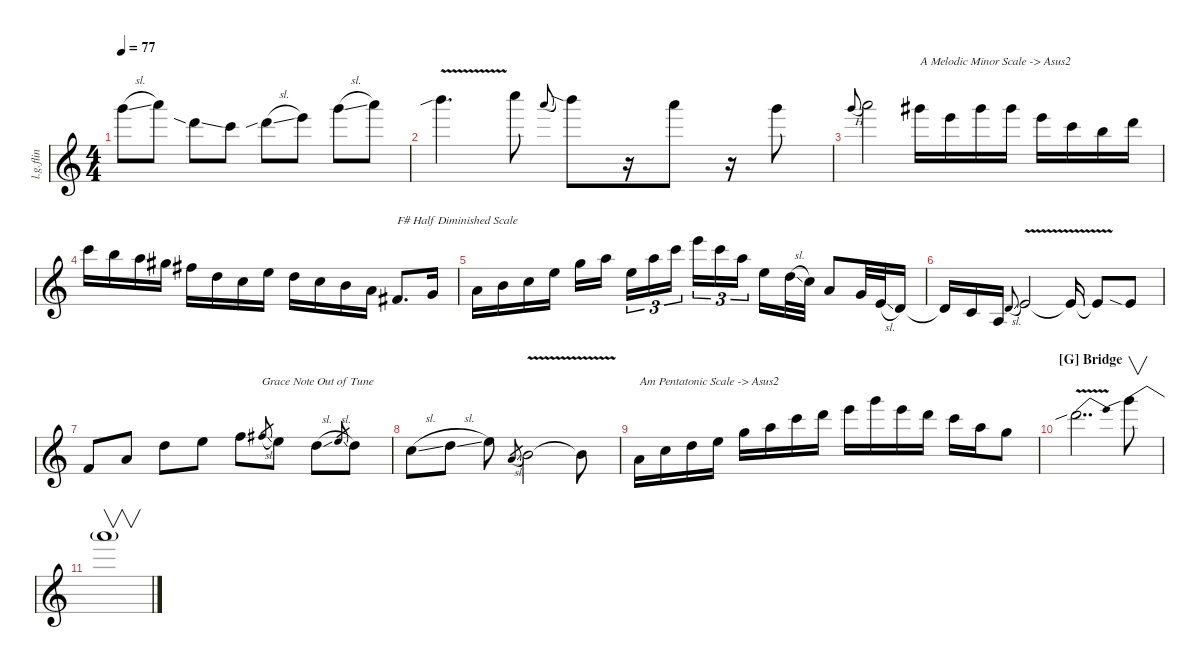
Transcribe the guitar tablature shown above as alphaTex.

\defaultSystemsLayout 4
\hideDynamics
\bracketExtendMode nobrackets
\otherSystemsTrackNameOrientation horizontal
\track ("Lead Guitar Flin" "l.g.flin") {instrument distortionguitar}
\staff {score}
\tuning (E4 B3 G3 D3 A2 E2 B1)
\ts (4 4)
\tempo 77
\clef g2
\ks c
15.1{sl}.8{dy ff} 17.1.8 15.2{sia ss}.8 13.2.8 15.2{sib sl}.8 17.2.8 15.1{sl}.8 17.1.8 |
19.1{v sib}.4{d} 20.1.8 17.1{h}.8{gr onbeat} 19.1{sia}.8 r.16 17.1.8 r.16 15.1.8 |
15.1{h}.8{gr onbeat} 17.1.2 16.1.16{txt "A Melodic Minor Scale -> Asus2"} 12.1.16 16.1.16 16.1.16 12.1.16 13.2.16 12.2.16 15.2.16 |
13.2.16 12.2.16 14.3.16 13.3.16 11.3.16 12.4.16 10.4.16 14.4.16 12.4.16 10.4.16 14.5.16 12.5.16 9.5.8{d txt "F# Half Diminished Scale"} 10.5.16 |
12.5.16 9.4.16 10.4.16 9.3.16 8.2.16 10.2.16 9.3.16{tu (3 2)} 10.2.16{tu (3 2)} 8.1.16{tu (3 2)} 12.1.16{tu (3 2)} 8.1.16{tu (3 2)} 10.2.16{tu (3 2)} 9.3.16 7.3{sl}.32 5.3.32 7.4.8 5.4.32 7.5{sl}.32 5.5.16 |
5.5{t}.16 3.5.16 5.6.16 5.5{sl}.8{gr onbeat} 7.5{v}.2 7.5{v t}.16 7.5{v t}.8 7.5{sia}.8 |
8.5.8 7.4.8 7.3.8 9.3.8 10.3.8 11.3{sl}.8{txt "Grace Note Out of Tune" gr} 9.3.8 7.3{sl}.8 9.3{sl}.8{gr} 7.3.8 |
5.3{sl}.8 7.3{sl}.8 9.3.8 7.4{sl}.8{gr} 9.4{v}.2 9.4{t}.8 |
12.5.16{txt "Am Pentatonic Scale -> Asus2"} 15.5.16 12.4.16 14.4.16 12.3.16 14.3.16 13.2.16 15.2.16 12.1.16 15.1.16 12.1.16 15.2.16 13.2.16 14.3.16 12.3.8 |
\section ("G" "Bridge")
15.2{be (bend 0 0 31.2 4) v sib}.2{dd} 20.2{be (bend 0 0 15 4) sib}.8{v} |
20.2{t}.1{v}
